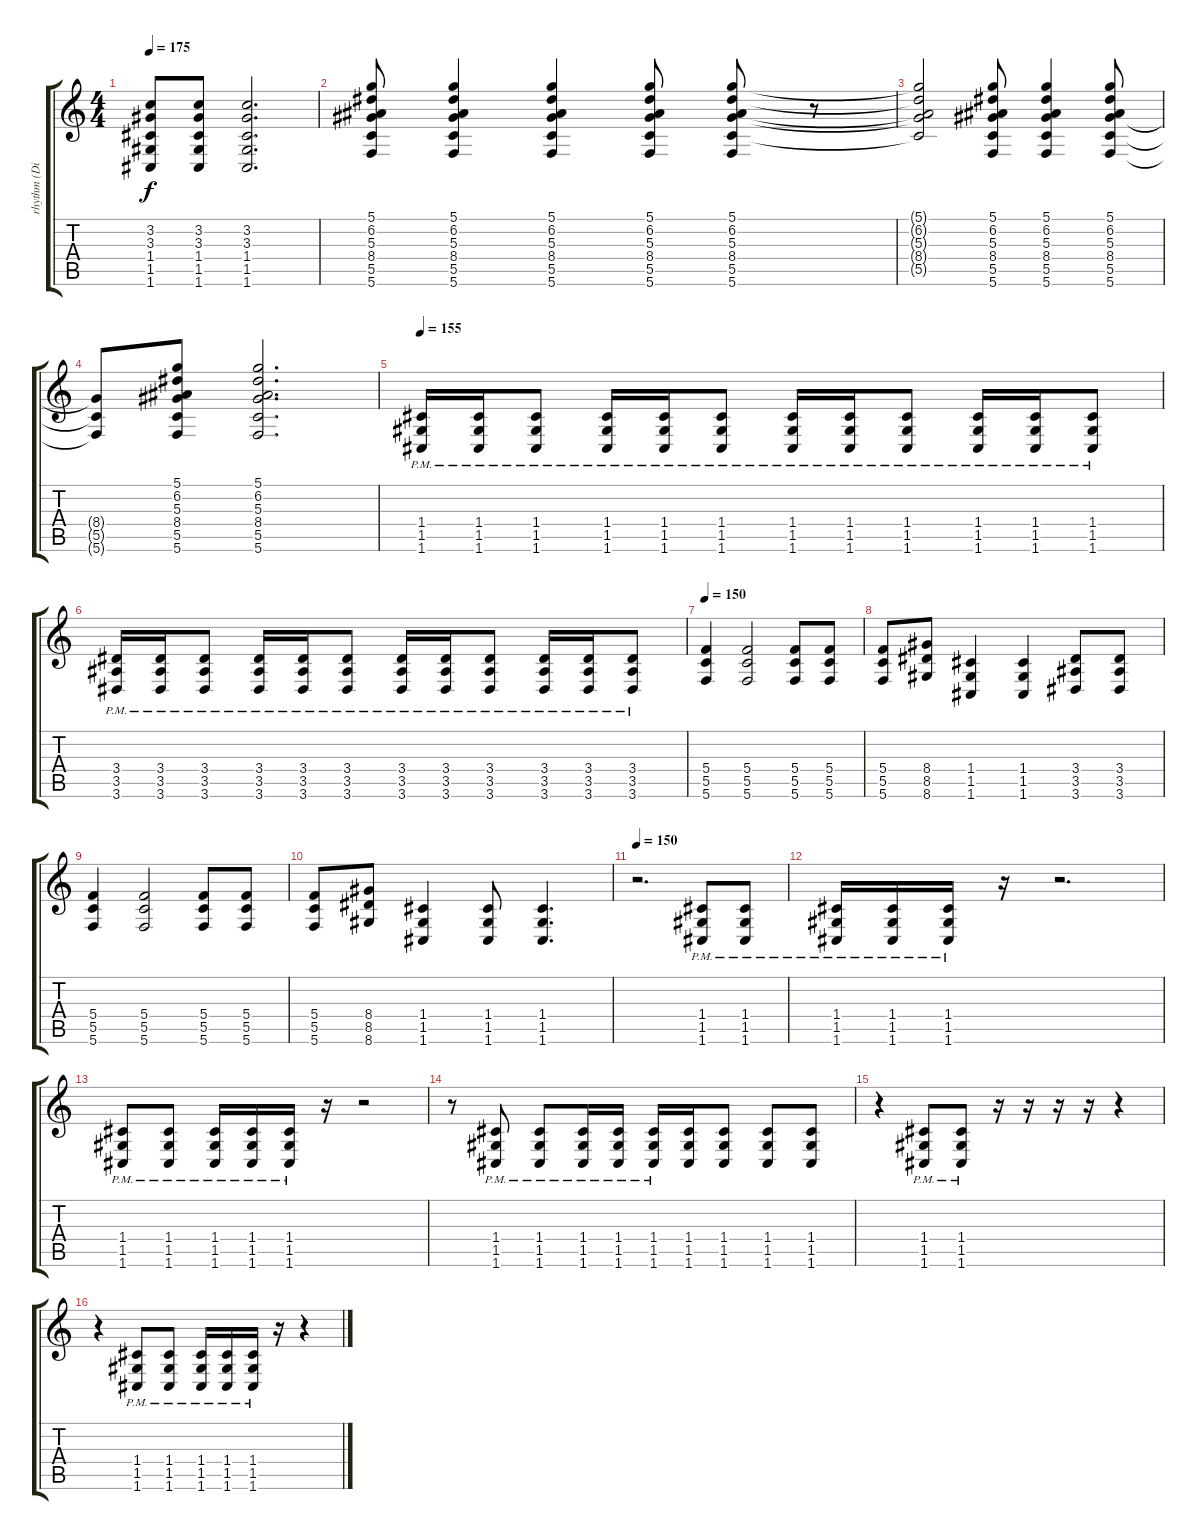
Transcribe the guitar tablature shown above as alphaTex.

\track ("rhythm (Distortion)" "rhythm (Di") {instrument overdrivenguitar}
\staff {score tabs}
\tuning (D4 A3 F3 C3 G2 C2) {hide}
\ts (4 4)
\tempo 175
\clef g2
\ks c
(3.2{t} 3.3{t} 1.4{t} 1.5{t} 1.6{t}).8{dy f} (3.2 3.3 1.4 1.5 1.6).8 (3.2 3.3 1.4 1.5 1.6).2{d} |
(5.1 6.2 5.3 8.4 5.5 5.6).8 (5.1 6.2 5.3 8.4 5.5 5.6).4 (5.1 6.2 5.3 8.4 5.5 5.6).4 (5.1 6.2 5.3 8.4 5.5 5.6).8 (5.1 6.2 5.3 8.4 5.5 5.6).8 r.8 |
(5.1{t} 6.2{t} 5.3{t} 8.4{t} 5.5{t}).2 (5.1 6.2 5.3 8.4 5.5 5.6).8 (5.1 6.2 5.3 8.4 5.5 5.6).4 (5.1 6.2 5.3 8.4 5.5 5.6).8 |
(8.4{t} 5.5{t} 5.6{t}).8 (5.1 6.2 5.3 8.4 5.5 5.6).8 (5.1 6.2 5.3 8.4 5.5 5.6).2{d} |
\tempo 155
(1.4{pm} 1.5{pm} 1.6{pm}).16{instrument overdrivenguitar} (1.4{pm} 1.5{pm} 1.6{pm}).16 (1.4{pm} 1.5{pm} 1.6{pm}).8 (1.4{pm} 1.5{pm} 1.6{pm}).16 (1.4{pm} 1.5{pm} 1.6{pm}).16 (1.4{pm} 1.5{pm} 1.6{pm}).8 (1.4{pm} 1.5{pm} 1.6{pm}).16 (1.4{pm} 1.5{pm} 1.6{pm}).16 (1.4{pm} 1.5{pm} 1.6{pm}).8 (1.4{pm} 1.5{pm} 1.6{pm}).16 (1.4{pm} 1.5{pm} 1.6{pm}).16 (1.4{pm} 1.5{pm} 1.6{pm}).8 |
(3.4{pm} 3.5{pm} 3.6{pm}).16 (3.4{pm} 3.5{pm} 3.6{pm}).16 (3.4{pm} 3.5{pm} 3.6{pm}).8 (3.4{pm} 3.5{pm} 3.6{pm}).16 (3.4{pm} 3.5{pm} 3.6{pm}).16 (3.4{pm} 3.5{pm} 3.6{pm}).8 (3.4{pm} 3.5{pm} 3.6{pm}).16 (3.4{pm} 3.5{pm} 3.6{pm}).16 (3.4{pm} 3.5{pm} 3.6{pm}).8 (3.4{pm} 3.5{pm} 3.6{pm}).16 (3.4{pm} 3.5{pm} 3.6{pm}).16 (3.4{pm} 3.5{pm} 3.6{pm}).8 |
\tempo 150
(5.4 5.5 5.6).4{instrument overdrivenguitar} (5.4 5.5 5.6).2 (5.4 5.5 5.6).8 (5.4 5.5 5.6).8 |
(5.4 5.5 5.6).8 (8.4 8.5 8.6).8 (1.4 1.5 1.6).4 (1.4 1.5 1.6).4 (3.4 3.5 3.6).8 (3.4 3.5 3.6).8 |
(5.4 5.5 5.6).4 (5.4 5.5 5.6).2 (5.4 5.5 5.6).8 (5.4 5.5 5.6).8 |
(5.4 5.5 5.6).8 (8.4 8.5 8.6).8 (1.4 1.5 1.6).4 (1.4 1.5 1.6).8 (1.4 1.5 1.6).4{d} |
\tempo 150
r.2{d instrument overdrivenguitar} (1.4{pm} 1.5{pm} 1.6{pm}).8 (1.4{pm} 1.5{pm} 1.6{pm}).8 |
(1.4{pm} 1.5{pm} 1.6{pm}).16 (1.4{pm} 1.5{pm} 1.6{pm}).16 (1.4{pm} 1.5{pm} 1.6{pm}).16 r.16 r.2{d} |
(1.4{pm} 1.5{pm} 1.6{pm}).8 (1.4{pm} 1.5{pm} 1.6{pm}).8 (1.4{pm} 1.5{pm} 1.6{pm}).16 (1.4{pm} 1.5{pm} 1.6{pm}).16 (1.4{pm} 1.5{pm} 1.6{pm}).16 r.16 r.2 |
r.8 (1.4{pm} 1.5{pm} 1.6{pm}).8 (1.4{pm} 1.5{pm} 1.6{pm}).8 (1.4{pm} 1.5{pm} 1.6{pm}).16 (1.4{pm} 1.5{pm} 1.6{pm}).16 (1.4{pm} 1.5{pm} 1.6{pm}).16 (1.4 1.5 1.6).16 (1.4 1.5 1.6).8 (1.4 1.5 1.6).8 (1.4 1.5 1.6).8 |
r.4 (1.4{pm} 1.5{pm} 1.6{pm}).8 (1.4{pm} 1.5{pm} 1.6{pm}).8 r.16 r.16 r.16 r.16 r.4 |
r.4 (1.4{pm} 1.5{pm} 1.6{pm}).8 (1.4{pm} 1.5{pm} 1.6{pm}).8 (1.4{pm} 1.5{pm} 1.6{pm}).16 (1.4{pm} 1.5{pm} 1.6{pm}).16 (1.4{pm} 1.5{pm} 1.6{pm}).16 r.16 r.4
